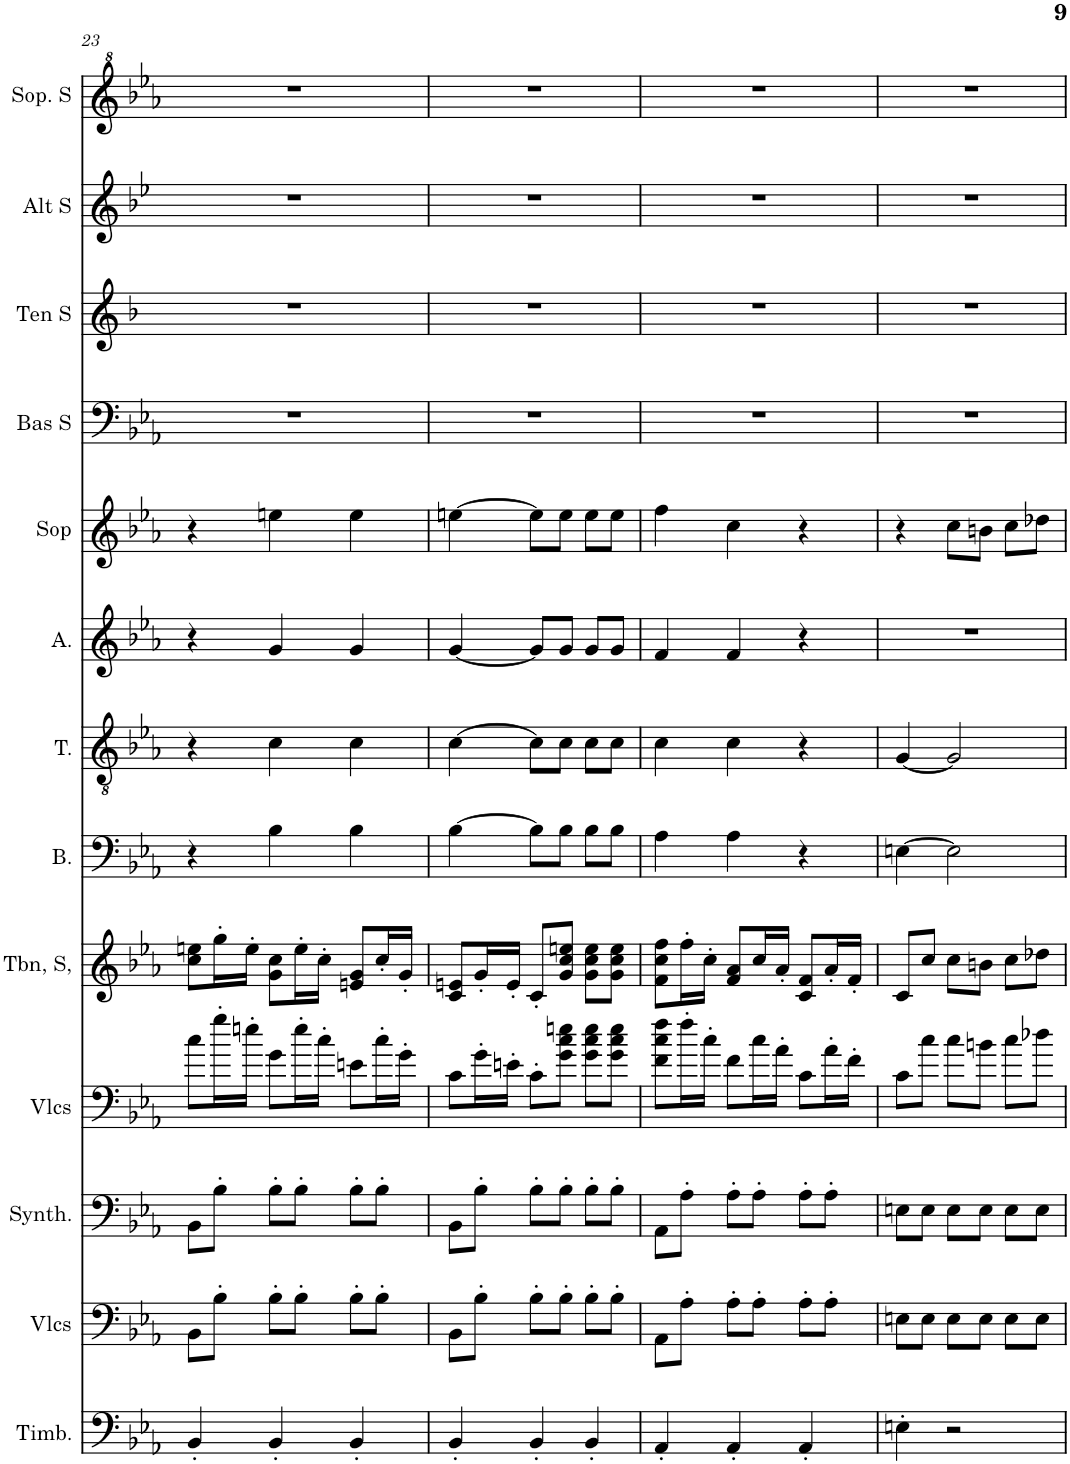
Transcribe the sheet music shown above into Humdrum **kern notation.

**kern	**kern	**kern	**kern	**kern	**kern	**kern	**kern	**kern	**kern	**kern	**kern	**kern
*part13	*part12	*part11	*part10	*part9	*part8	*part7	*part6	*part5	*part4	*part3	*part2	*part1
*staff13	*staff12	*staff11	*staff10	*staff9	*staff8	*staff7	*staff6	*staff5	*staff4	*staff3	*staff2	*staff1
*I"Timbales, Staff-1	*I"Violoncelles, D'Bass/Strings, etc	*I"Synthétiseur d'instruments à cordes, Synth strings, etc	*I"Violoncelles, Synth strings 2	*I"Trombone Soprano, 1st violins	*I"Basse	*I"Ténor	*I"Alto	*I"Soprano	*I"Basse Solo	*I"Tenor Solo	*I"Alto Solo	*I"Soprano Solo
*I'Timb.	*I'Vlcs	*I'Synth.	*I'Vlcs	*I'Tbn, S,	*I'B.	*I'T.	*I'A.	*I'Sop	*I'Bas S	*I'Ten S	*I'Alt S	*I'Sop. S
!!LO:PB:g=z
*clefF4	*clefF4	*clefF4	*clefF4	*clefG2	*clefF4	*clefGv2	*clefG2	*clefG2	*clefF4	*clefG2	*clefG2	*clefG^2
*	*	*	*	*	*	*	*	*	*	*Trd8c14	*Trd4c7	*
*k[b-e-a-]	*k[b-e-a-]	*k[b-e-a-]	*k[b-e-a-]	*k[b-e-a-]	*k[b-e-a-]	*k[b-e-a-]	*k[b-e-a-]	*k[b-e-a-]	*k[b-e-a-]	*k[b-]	*k[b-e-]	*k[b-e-a-]
*M3/4	*M3/4	*M3/4	*M3/4	*M3/4	*M3/4	*M3/4	*M3/4	*M3/4	*M3/4	*M3/4	*M3/4	*M3/4
=23	=23	=23	=23	=23	=23	=23	=23	=23	=23	=23	=23	=23
4BB-'/	8BB-\L	8BB-\L	8cc\L	8cc\ 8een\L	4r	4r	4r	4r	2.r	2.r	2.r	2.r
.	8B-'\J	8B-'\J	16gg'\L	16gg'\L	.	.	.	.	.	.	.	.
.	.	.	16een'\JJ	16ee'\JJ	.	.	.	.	.	.	.	.
4BB-'/	8B-'\L	8B-'\L	8g\L	8g\ 8cc\L	4B-\	4c\	4g/	4een\	.	.	.	.
.	8B-'\J	8B-'\J	16ee'\L	16ee'\L	.	.	.	.	.	.	.	.
.	.	.	16cc'\JJ	16cc'\JJ	.	.	.	.	.	.	.	.
4BB-'/	8B-'\L	8B-'\L	8en\L	8en/ 8g/L	4B-\	4c\	4g/	4ee\	.	.	.	.
.	8B-'\J	8B-'\J	16cc'\L	16cc'/L	.	.	.	.	.	.	.	.
.	.	.	16g'\JJ	16g'/JJ	.	.	.	.	.	.	.	.
=24	=24	=24	=24	=24	=24	=24	=24	=24	=24	=24	=24	=24
4BB-'/	8BB-\L	8BB-\L	8c\L	8c/ 8en/L	[4B-\	[4c\	[4g/	[4een\	2.r	2.r	2.r	2.r
.	8B-'\J	8B-'\J	16g'\L	16g'/L	.	.	.	.	.	.	.	.
.	.	.	16en'\JJ	16e'/JJ	.	.	.	.	.	.	.	.
4BB-'/	8B-'\L	8B-'\L	8c'\L	8c'/L	8B-\L]	8c\L]	8g/L]	8ee\L]	.	.	.	.
.	8B-'\J	8B-'\J	8g\ 8cc\ 8een\J	8g/ 8cc/ 8een/J	8B-\J	8c\J	8g/J	8ee\J	.	.	.	.
4BB-'/	8B-'\L	8B-'\L	8g\ 8cc\ 8ee\L	8g\ 8cc\ 8ee\L	8B-\L	8c\L	8g/L	8ee\L	.	.	.	.
.	8B-'\J	8B-'\J	8g\ 8cc\ 8ee\J	8g\ 8cc\ 8ee\J	8B-\J	8c\J	8g/J	8ee\J	.	.	.	.
=25	=25	=25	=25	=25	=25	=25	=25	=25	=25	=25	=25	=25
4AA-'/	8AA-\L	8AA-\L	8f\ 8cc\ 8ff\L	8f\ 8cc\ 8ff\L	4A-\	4c\	4f/	4ff\	2.r	2.r	2.r	2.r
.	8A-'\J	8A-'\J	16ff'\L	16ff'\L	.	.	.	.	.	.	.	.
.	.	.	16cc'\JJ	16cc'\JJ	.	.	.	.	.	.	.	.
4AA-'/	8A-'\L	8A-'\L	8f\L	8f/ 8a-/L	4A-\	4c\	4f/	4cc\	.	.	.	.
.	8A-'\J	8A-'\J	16cc\L	16cc/L	.	.	.	.	.	.	.	.
.	.	.	16a-'\JJ	16a-'/JJ	.	.	.	.	.	.	.	.
4AA-'/	8A-'\L	8A-'\L	8c\L	8c/ 8f/L	4r	4r	4r	4r	.	.	.	.
.	8A-'\J	8A-'\J	16a-'\L	16a-'/L	.	.	.	.	.	.	.	.
.	.	.	16f'\JJ	16f'/JJ	.	.	.	.	.	.	.	.
=26	=26	=26	=26	=26	=26	=26	=26	=26	=26	=26	=26	=26
4En'\	8En\L	8En\L	8c\L	8c/L	[4En\	[4G/	2.r	4r	2.r	2.r	2.r	2.r
.	8E\J	8E\J	8cc\J	8cc/J	.	.	.	.	.	.	.	.
2r	8E\L	8E\L	8cc\L	8cc\L	2E\]	2G/]	.	8cc\L	.	.	.	.
.	8E\J	8E\J	8bn\J	8bn\J	.	.	.	8bn\J	.	.	.	.
.	8E\L	8E\L	8cc\L	8cc\L	.	.	.	8cc\L	.	.	.	.
.	8E\J	8E\J	8dd-X\J	8dd-X\J	.	.	.	8dd-X\J	.	.	.	.
=	=	=	=	=	=	=	=	=	=	=	=	=
*-	*-	*-	*-	*-	*-	*-	*-	*-	*-	*-	*-	*-
